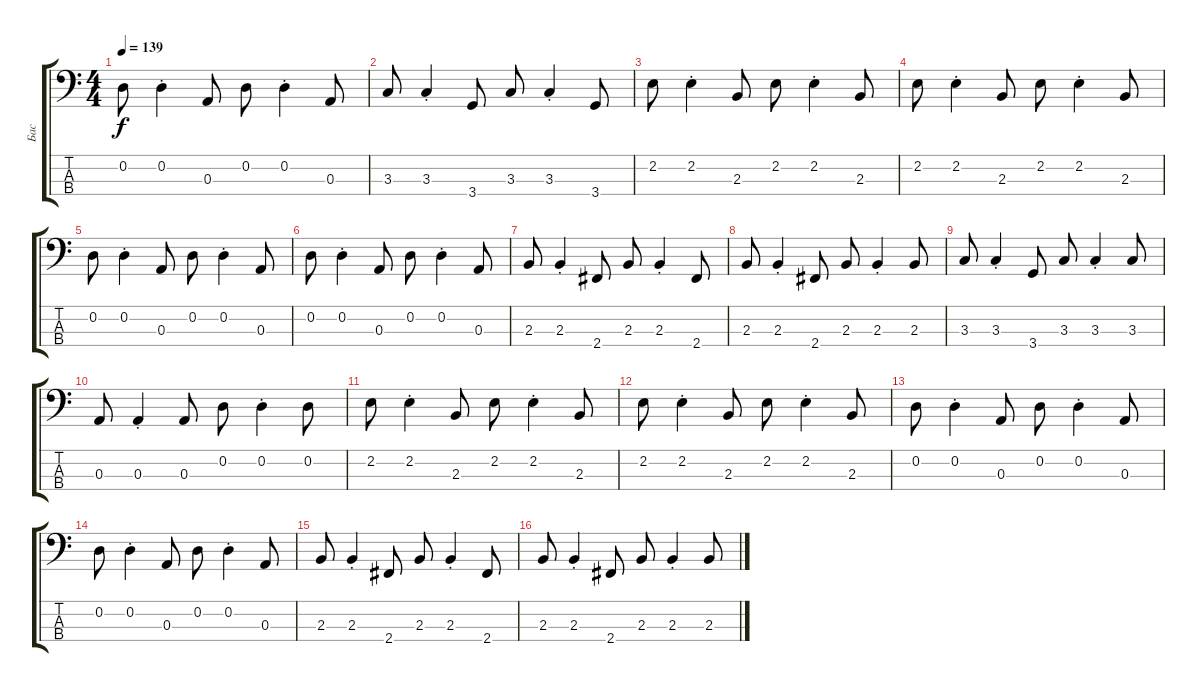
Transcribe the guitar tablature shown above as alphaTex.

\track ("Бас" "Бас") {instrument electricbassfinger}
\staff {score tabs}
\tuning (G2 D2 A1 E1) {hide}
\ts (4 4)
\tempo 139
\clef f4
\ks c
0.2.8{dy f} 0.2{st}.4 0.3.8 0.2.8 0.2{st}.4 0.3.8 |
3.3.8 3.3{st}.4 3.4.8 3.3.8 3.3{st}.4 3.4.8 |
2.2.8 2.2{st}.4 2.3.8 2.2.8 2.2{st}.4 2.3.8 |
2.2.8 2.2{st}.4 2.3.8 2.2.8 2.2{st}.4 2.3.8 |
0.2.8 0.2{st}.4 0.3.8 0.2.8 0.2{st}.4 0.3.8 |
0.2.8 0.2{st}.4 0.3.8 0.2.8 0.2{st}.4 0.3.8 |
2.3.8 2.3{st}.4 2.4.8 2.3.8 2.3{st}.4 2.4.8 |
2.3.8 2.3{st}.4 2.4.8 2.3.8 2.3{st}.4 2.3.8 |
3.3.8 3.3{st}.4 3.4.8 3.3.8 3.3{st}.4 3.3.8 |
0.3.8 0.3{st}.4 0.3.8 0.2.8 0.2{st}.4 0.2.8 |
2.2.8 2.2{st}.4 2.3.8 2.2.8 2.2{st}.4 2.3.8 |
2.2.8 2.2{st}.4 2.3.8 2.2.8 2.2{st}.4 2.3.8 |
0.2.8 0.2{st}.4 0.3.8 0.2.8 0.2{st}.4 0.3.8 |
0.2.8 0.2{st}.4 0.3.8 0.2.8 0.2{st}.4 0.3.8 |
2.3.8 2.3{st}.4 2.4.8 2.3.8 2.3{st}.4 2.4.8 |
2.3.8 2.3{st}.4 2.4.8 2.3.8 2.3{st}.4 2.3.8
